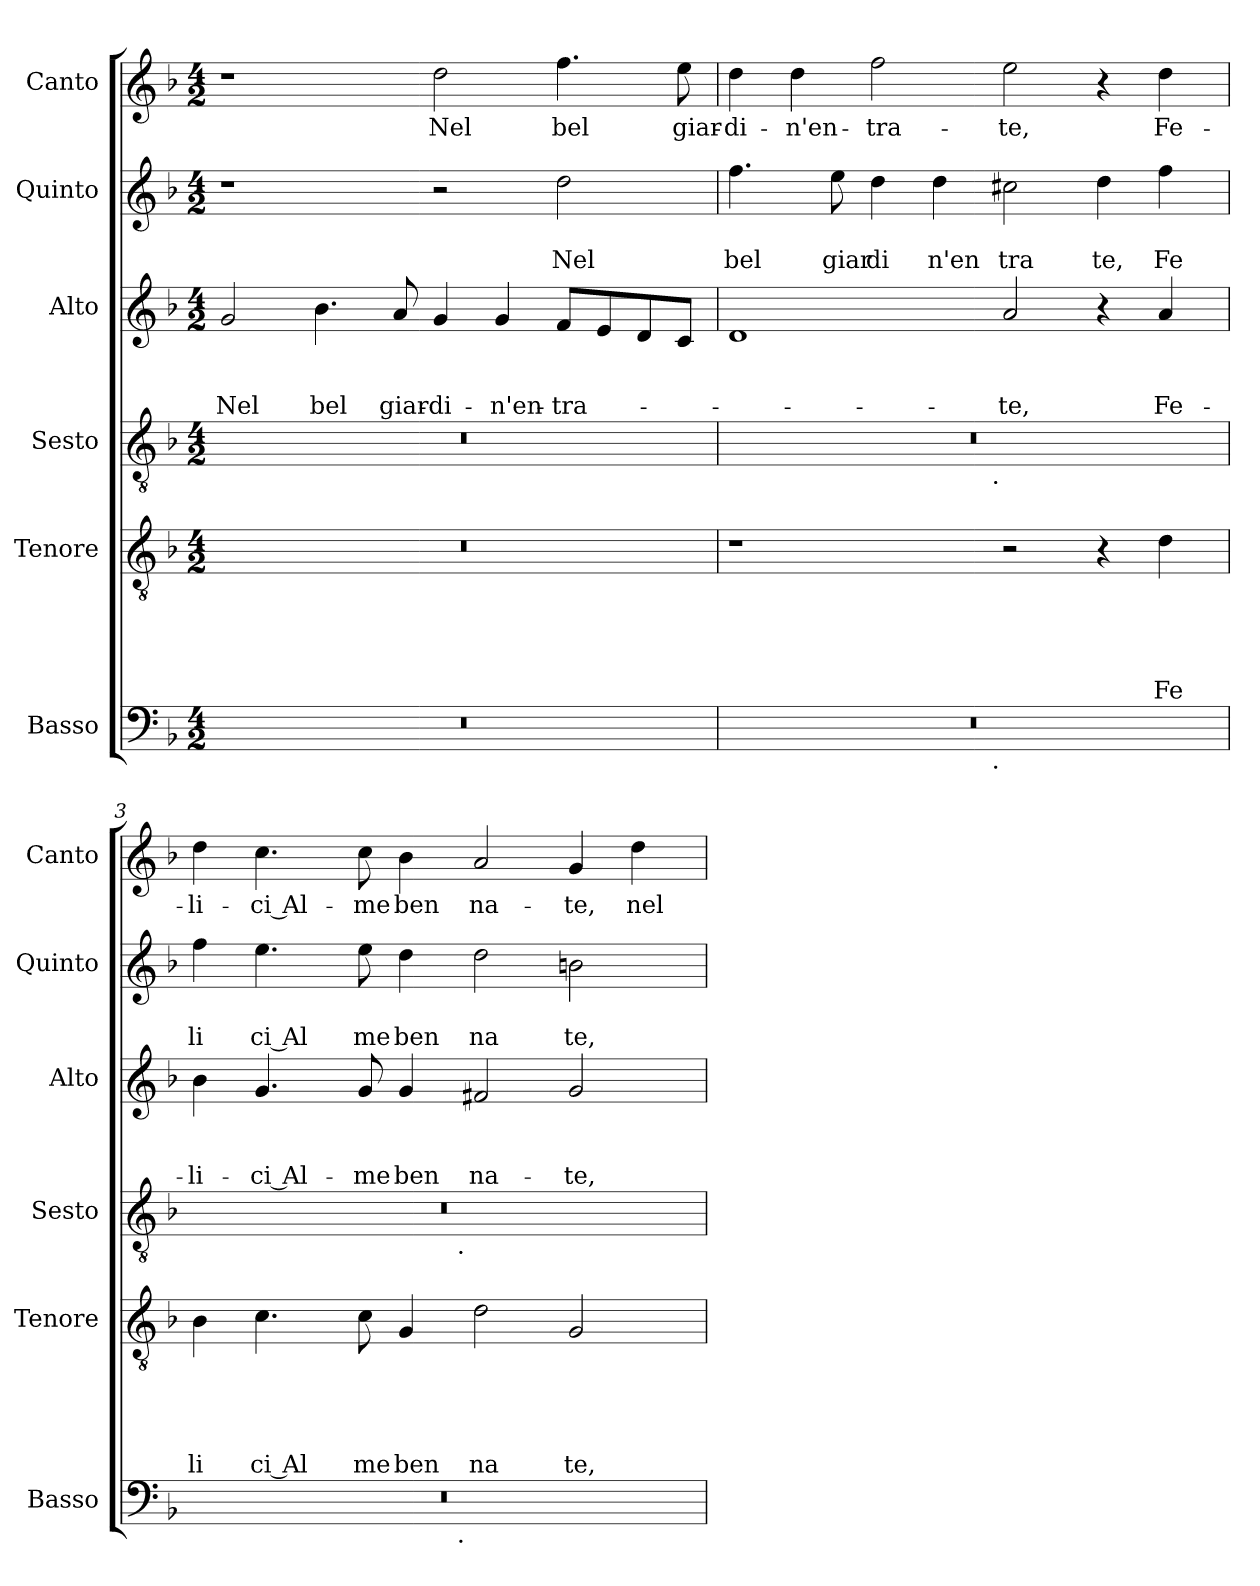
**kern	**kern	**text	**text	**text	**text	**text	**kern	**kern	**text	**text	**text	**kern	**text	**text	**kern	**text
*part6	*part5	*part5	*part5	*part5	*part5	*part5	*part4	*part3	*part3	*part3	*part3	*part2	*part2	*part2	*part1	*part1
*staff6	*staff5	*staff5	*staff5	*staff5	*staff5	*staff5	*staff4	*staff3	*staff3	*staff3	*staff3	*staff2	*staff2	*staff2	*staff1	*staff1
*I"Basso	*I"Tenore	*	*	*	*	*	*I"Sesto	*I"Alto	*	*	*	*I"Quinto	*	*	*I"Canto	*
*I'Basso	*I'Tenore	*	*	*	*	*	*I'Sesto	*I'Alto	*	*	*	*I'Quinto	*	*	*I'Canto	*
*clefF4	*clefGv2	*	*	*	*	*	*clefGv2	*clefG2	*	*	*	*clefG2	*	*	*clefG2	*
*k[b-]	*k[b-]	*	*	*	*	*	*k[b-]	*k[b-]	*	*	*	*k[b-]	*	*	*k[b-]	*
*F:	*F:	*	*	*	*	*	*F:	*F:	*	*	*	*F:	*	*	*F:	*
*M4/2	*M4/2	*	*	*	*	*	*M4/2	*M4/2	*	*	*	*M4/2	*	*	*M4/2	*
=1	=1	=1	=1	=1	=1	=1	=1	=1	=1	=1	=1	=1	=1	=1	=1	=1
!	!	!	!	!	!	!	!	!	!	!	!LO:LY:b	!	!	!	!	!
0r	0r	.	.	.	.	.	0r	2g/	.	.	Nel	1r	.	.	1r	.
!	!	!	!	!	!	!	!	!	!	!	!LO:LY:b	!	!	!	!	!
.	.	.	.	.	.	.	.	4.b-\	.	.	bel	.	.	.	.	.
!	!	!	!	!	!	!	!	!	!	!	!LO:LY:b	!	!	!	!	!
.	.	.	.	.	.	.	.	8a/	.	.	giar-	.	.	.	.	.
!	!	!	!	!	!	!	!	!	!	!	!LO:LY:b	!	!	!	!	!LO:LY:b
.	.	.	.	.	.	.	.	4g/	.	.	-di-	2r	.	.	2dd\	Nel
!	!	!	!	!	!	!	!	!	!	!	!LO:LY:b	!	!	!	!	!
.	.	.	.	.	.	.	.	4g/	.	.	-n'en-	.	.	.	.	.
!	!	!	!	!	!	!	!	!	!	!	!LO:LY:b	!	!	!LO:LY:b	!	!LO:LY:b
.	.	.	.	.	.	.	.	8f/L	.	.	-tra-	2dd\	.	Nel	4.ff\	bel
.	.	.	.	.	.	.	.	8e/	.	.	.	.	.	.	.	.
.	.	.	.	.	.	.	.	8d/	.	.	.	.	.	.	.	.
!	!	!	!	!	!	!	!	!	!	!	!	!	!	!	!	!LO:LY:b
.	.	.	.	.	.	.	.	8c/J	.	.	.	.	.	.	8ee\	giar-
=2	=2	=2	=2	=2	=2	=2	=2	=2	=2	=2	=2	=2	=2	=2	=2	=2
!	!	!	!	!	!	!	!	!	!	!	!	!	!	!LO:LY:b	!	!LO:LY:b
*^	*	*	*	*	*	*	*^	*	*	*	*	*	*	*	*	*
0r	2ryy	1r	.	.	.	.	.	0r	2ryy	1d	.	.	.	4.ff\	.	bel	4dd\	-di-
!	!	!	!	!	!	!	!	!	!	!	!	!	!	!	!	!	!	!LO:LY:b
.	.	.	.	.	.	.	.	.	.	.	.	.	.	.	.	.	4dd\	-n'en-
!	!	!	!	!	!	!	!	!	!	!	!	!	!	!	!	!LO:LY:b	!	!
.	.	.	.	.	.	.	.	.	.	.	.	.	.	8ee\	.	giar	.	.
!	!	!	!	!	!	!	!	!	!	!	!	!	!	!	!	!LO:LY:b	!	!LO:LY:b
.	4ryy	.	.	.	.	.	.	.	4ryy	.	.	.	.	4dd\	.	di	2ff\	-tra-
!	!	!	!	!	!	!	!	!	!	!	!	!	!	!	!	!LO:LY:b	!	!
.	8...ryy	.	.	.	.	.	.	.	8...ryy	.	.	.	.	4dd\	.	n'en	.	.
!	!	!	!	!	!	!	!	!	!LO:TX:b:t=.	!	!	!	!	!	!	!	!	!
!	!LO:TX:b:t=.	!	!	!	!	!	!	!	!	!	!	!	!	!	!	!	!	!
.	1ryy	.	.	.	.	.	.	.	1ryy	.	.	.	.	.	.	.	.	.
!	!	!	!	!	!	!	!	!	!	!	!	!	!LO:LY:b	!	!	!LO:LY:b	!	!LO:LY:b
.	.	2r	.	.	.	.	.	.	.	2a/	.	.	-te,	2cc#X\	.	tra	2ee\	-te,
!	!	!	!	!	!	!	!	!	!	!	!	!	!	!	!	!LO:LY:b	!	!
.	.	4r	.	.	.	.	.	.	.	4r	.	.	.	4dd\	.	te,	4r	.
!	!	!	!	!	!	!	!LO:LY:b	!	!	!	!	!	!LO:LY:b	!	!	!LO:LY:b	!	!LO:LY:b
.	.	4d\	.	.	.	.	Fe	.	.	4a/	.	.	Fe-	4ff\	.	Fe	4dd\	Fe-
.	64ryy	.	.	.	.	.	.	.	64ryy	.	.	.	.	.	.	.	.	.
=3	=3	=3	=3	=3	=3	=3	=3	=3	=3	=3	=3	=3	=3	=3	=3	=3	=3	=3
!	!	!	!	!	!	!	!LO:LY:b	!	!	!	!	!	!LO:LY:b	!	!	!LO:LY:b	!	!LO:LY:b
0r	2ryy	4B-\	.	.	.	.	li	0r	2ryy	4b-\	.	.	-li-	4ff\	.	li	4dd\	-li-
!	!	!	!	!	!	!	!LO:LY:b:rj	!	!	!	!	!	!LO:LY:b:rj	!	!	!LO:LY:b:rj	!	!LO:LY:b:rj
.	.	4.c\	.	.	.	.	ci Al	.	.	4.g/	.	.	-ci Al-	4.ee\	.	ci Al	4.cc\	-ci Al-
.	4...ryy	.	.	.	.	.	.	.	4...ryy	.	.	.	.	.	.	.	.	.
!	!	!	!	!	!	!	!LO:LY:b	!	!	!	!	!	!LO:LY:b	!	!	!LO:LY:b	!	!LO:LY:b
.	.	8c\	.	.	.	.	me	.	.	8g/	.	.	-me	8ee\	.	me	8cc\	-me
!	!	!	!	!	!	!	!LO:LY:b	!	!	!	!	!	!LO:LY:b	!	!	!LO:LY:b	!	!LO:LY:b
.	.	4G/	.	.	.	.	ben	.	.	4g/	.	.	ben	4dd\	.	ben	4b-\	ben
!	!	!	!	!	!	!	!	!	!LO:TX:b:t=.	!	!	!	!	!	!	!	!	!
!	!LO:TX:b:t=.	!	!	!	!	!	!	!	!	!	!	!	!	!	!	!	!	!
.	1ryy	.	.	.	.	.	.	.	1ryy	.	.	.	.	.	.	.	.	.
!	!	!	!	!	!	!	!LO:LY:b	!	!	!	!	!	!LO:LY:b	!	!	!LO:LY:b	!	!LO:LY:b
.	.	2d\	.	.	.	.	na	.	.	2f#X/	.	.	na-	2dd\	.	na	2a/	na-
!	!	!	!	!	!	!	!LO:LY:b	!	!	!	!	!	!LO:LY:b	!	!	!LO:LY:b	!	!LO:LY:b
.	.	2G/	.	.	.	.	te,	.	.	2g/	.	.	-te,	2bn\	.	te,	4g/	-te,
!	!	!	!	!	!	!	!	!	!	!	!	!	!	!	!	!	!	!LO:LY:b
.	.	.	.	.	.	.	.	.	.	.	.	.	.	.	.	.	4dd\	nel
.	32ryy	.	.	.	.	.	.	.	32ryy	.	.	.	.	.	.	.	.	.
*v	*v	*	*	*	*	*	*	*v	*v	*	*	*	*	*	*	*	*	*
=	=	=	=	=	=	=	=	=	=	=	=	=	=	=	=	=
*-	*-	*-	*-	*-	*-	*-	*-	*-	*-	*-	*-	*-	*-	*-	*-	*-
